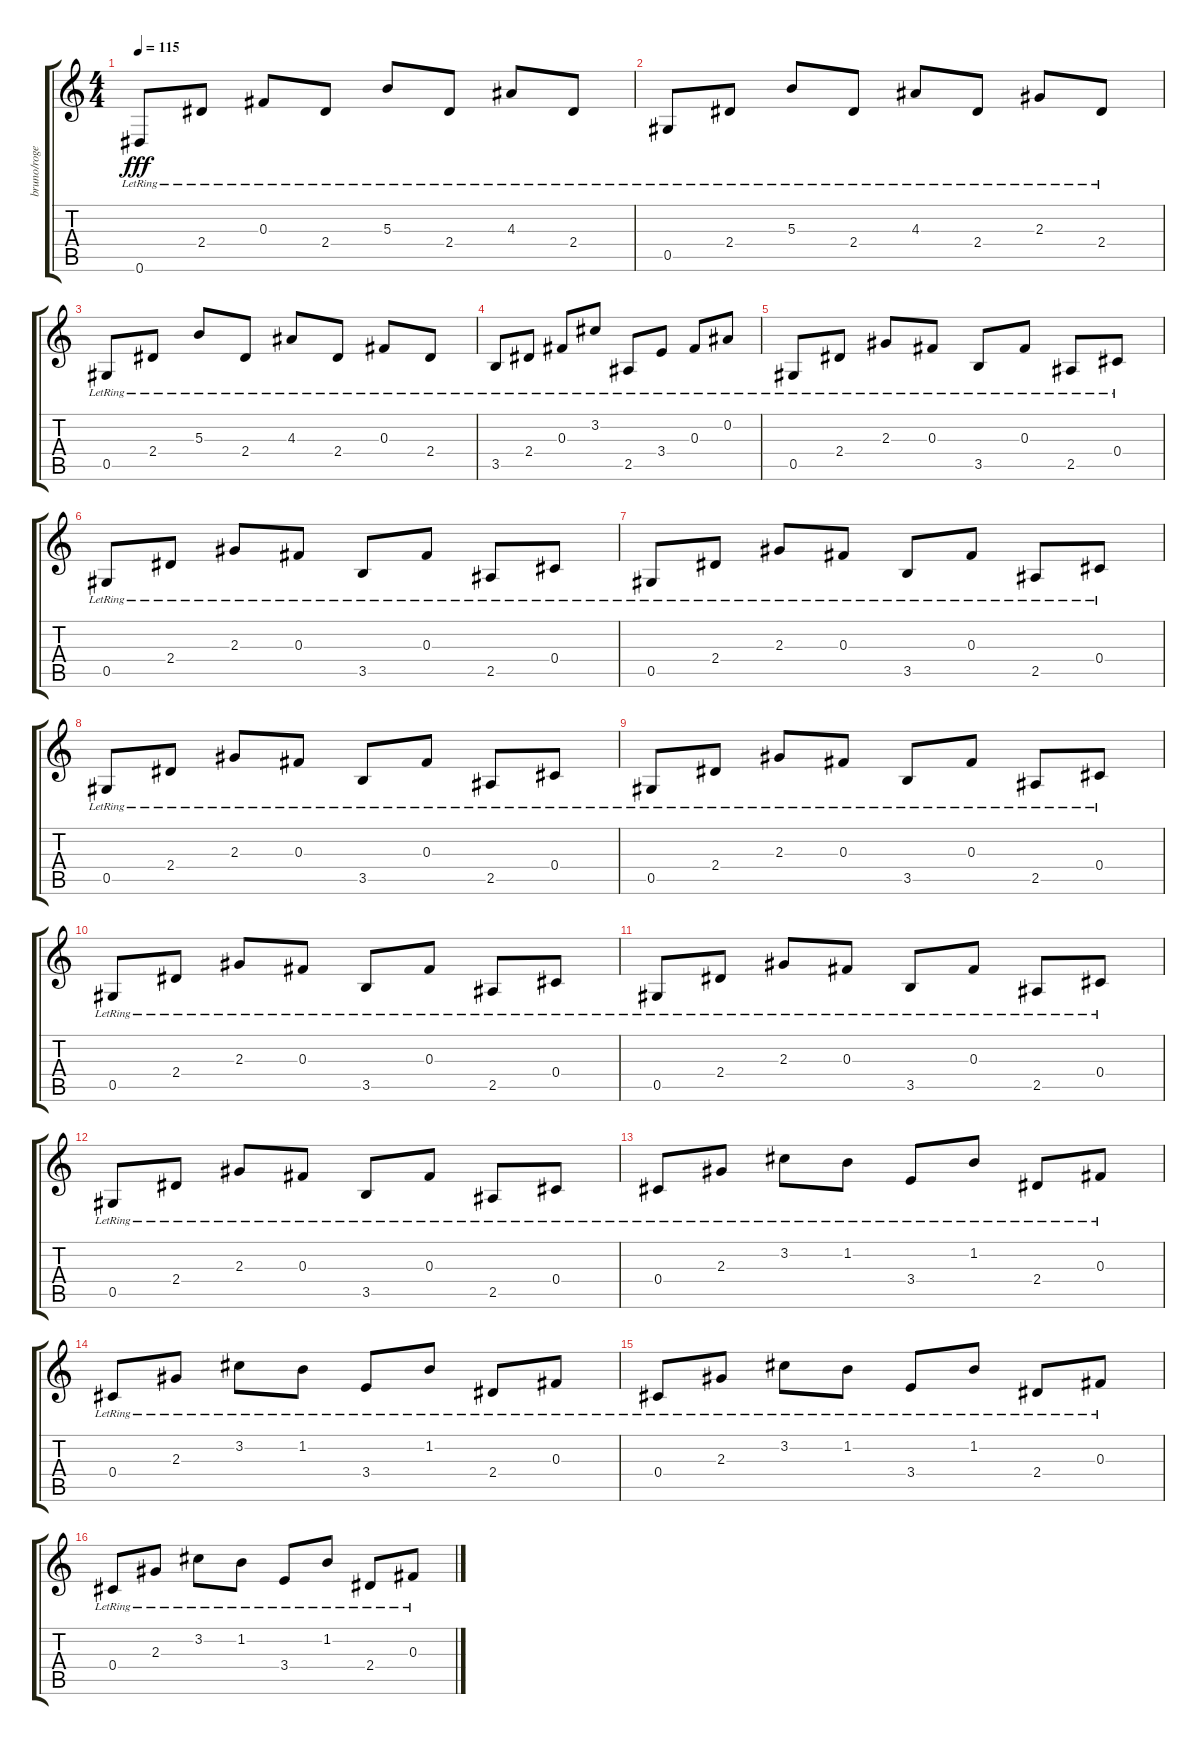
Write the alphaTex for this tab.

\track ("bruno/roger  acustic" "bruno/roge") {instrument acousticguitarsteel}
\staff {score tabs}
\tuning (Eb4 Bb3 Gb3 Db3 Ab2 Eb2) {hide}
\ts (4 4)
\tempo 115
\clef g2
\ks c
0.6{lr}.8{dy fff} 2.4{lr}.8 0.3{lr}.8 2.4{lr}.8 5.3{lr}.8 2.4{lr}.8 4.3{lr}.8 2.4{lr}.8 |
0.5{lr}.8 2.4{lr}.8 5.3{lr}.8 2.4{lr}.8 4.3{lr}.8 2.4{lr}.8 2.3{lr}.8 2.4{lr}.8 |
0.5{lr}.8 2.4{lr}.8 5.3{lr}.8 2.4{lr}.8 4.3{lr}.8 2.4{lr}.8 0.3{lr}.8 2.4{lr}.8 |
3.5{lr}.8 2.4{lr}.8 0.3{lr}.8 3.2{lr}.8 2.5{lr}.8 3.4{lr}.8 0.3{lr}.8 0.2{lr}.8 |
0.5{lr}.8 2.4{lr}.8 2.3{lr}.8 0.3{lr}.8 3.5{lr}.8 0.3{lr}.8 2.5{lr}.8 0.4{lr}.8 |
0.5{lr}.8 2.4{lr}.8 2.3{lr}.8 0.3{lr}.8 3.5{lr}.8 0.3{lr}.8 2.5{lr}.8 0.4{lr}.8 |
0.5{lr}.8 2.4{lr}.8 2.3{lr}.8 0.3{lr}.8 3.5{lr}.8 0.3{lr}.8 2.5{lr}.8 0.4{lr}.8 |
0.5{lr}.8 2.4{lr}.8 2.3{lr}.8 0.3{lr}.8 3.5{lr}.8 0.3{lr}.8 2.5{lr}.8 0.4{lr}.8 |
0.5{lr}.8 2.4{lr}.8 2.3{lr}.8 0.3{lr}.8 3.5{lr}.8 0.3{lr}.8 2.5{lr}.8 0.4{lr}.8 |
0.5{lr}.8 2.4{lr}.8 2.3{lr}.8 0.3{lr}.8 3.5{lr}.8 0.3{lr}.8 2.5{lr}.8 0.4{lr}.8 |
0.5{lr}.8 2.4{lr}.8 2.3{lr}.8 0.3{lr}.8 3.5{lr}.8 0.3{lr}.8 2.5{lr}.8 0.4{lr}.8 |
0.5{lr}.8 2.4{lr}.8 2.3{lr}.8 0.3{lr}.8 3.5{lr}.8 0.3{lr}.8 2.5{lr}.8 0.4{lr}.8 |
0.4{lr}.8 2.3{lr}.8 3.2{lr}.8 1.2{lr}.8 3.4{lr}.8 1.2{lr}.8 2.4{lr}.8 0.3{lr}.8 |
0.4{lr}.8 2.3{lr}.8 3.2{lr}.8 1.2{lr}.8 3.4{lr}.8 1.2{lr}.8 2.4{lr}.8 0.3{lr}.8 |
0.4{lr}.8 2.3{lr}.8 3.2{lr}.8 1.2{lr}.8 3.4{lr}.8 1.2{lr}.8 2.4{lr}.8 0.3{lr}.8 |
0.4{lr}.8 2.3{lr}.8 3.2{lr}.8 1.2{lr}.8 3.4{lr}.8 1.2{lr}.8 2.4{lr}.8 0.3{lr}.8
